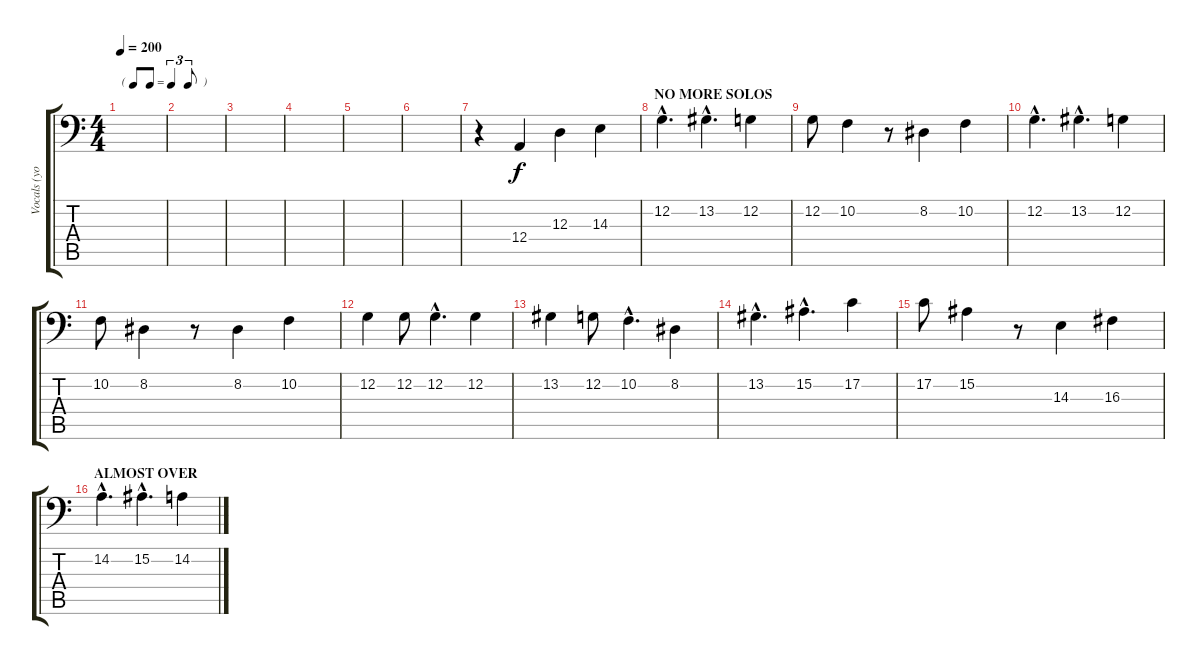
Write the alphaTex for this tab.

\track ("Vocals (your mom)" "Vocals (yo") {instrument lead2sawtooth}
\staff {score tabs}
\tuning (C3 G2 D2 A1 E1 B0) {hide}
\ts (4 4)
\tf triplet8th
\tempo 200
\clef f4
\ks c
|
|
|
|
|
|
r.4 12.4.4 12.3.4 14.3.4 |
\section ("" "NO MORE SOLOS")
12.2{hac}.4{d} 13.2{hac}.4{d} 12.2.4 |
12.2.8 10.2.4 r.8 8.2.4 10.2.4 |
12.2{hac}.4{d} 13.2{hac}.4{d} 12.2.4 |
10.2.8 8.2.4 r.8 8.2.4 10.2.4 |
12.2.4 12.2.8 12.2{hac}.4{d} 12.2.4 |
13.2.4 12.2.8 10.2{hac}.4{d} 8.2.4 |
13.2{hac}.4{d} 15.2{hac}.4{d} 17.2.4 |
17.2.8 15.2.4 r.8 14.3.4 16.3.4 |
\section ("" "ALMOST OVER")
14.2{hac}.4{d} 15.2{hac}.4{d} 14.2.4
